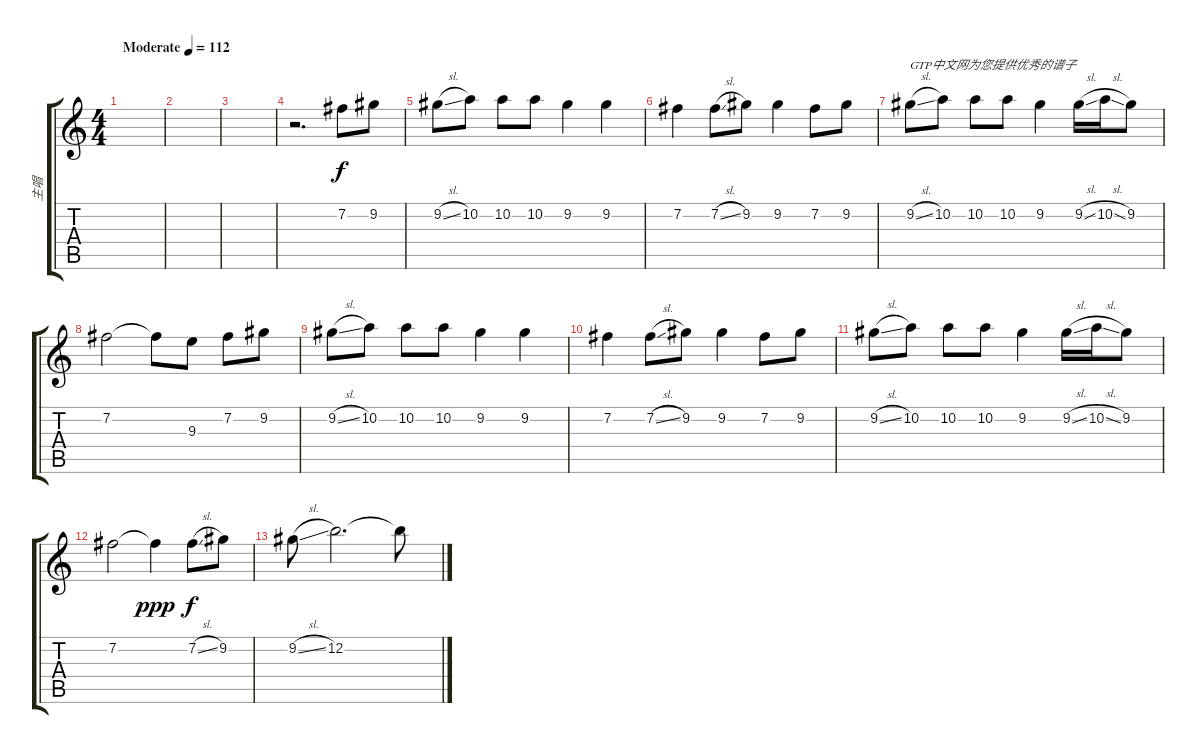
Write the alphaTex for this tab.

\track ("主唱" "主唱") {instrument overdrivenguitar}
\staff {score tabs}
\tuning (E4 B3 G3 D3 A2 E2) {hide}
\ts (4 4)
\tempo (112 "Moderate")
\clef g2
\ks c
|
|
|
r.2{d} 7.2.8 9.2.8 |
9.2{sl}.8 10.2.8 10.2.8 10.2.8 9.2.4 9.2.4 |
7.2.4 7.2{sl}.8 9.2.8 9.2.4 7.2.8 9.2.8 |
9.2{sl}.8{txt "GTP中文网为您提供优秀的谱子"} 10.2.8 10.2.8 10.2.8 9.2.4 9.2{sl}.16 10.2{sl}.16 9.2.8 |
7.2.2 7.2{t}.8 9.3.8 7.2.8 9.2.8 |
9.2{sl}.8 10.2.8 10.2.8 10.2.8 9.2.4 9.2.4 |
7.2.4 7.2{sl}.8 9.2.8 9.2.4 7.2.8 9.2.8 |
9.2{sl}.8 10.2.8 10.2.8 10.2.8 9.2.4 9.2{sl}.16 10.2{sl}.16 9.2.8 |
7.2.2 7.2{t}.4{dy ppp} 7.2{sl}.8{dy f} 9.2.8 |
9.2{sl}.8 12.2.2{d} 12.2{t}.8
